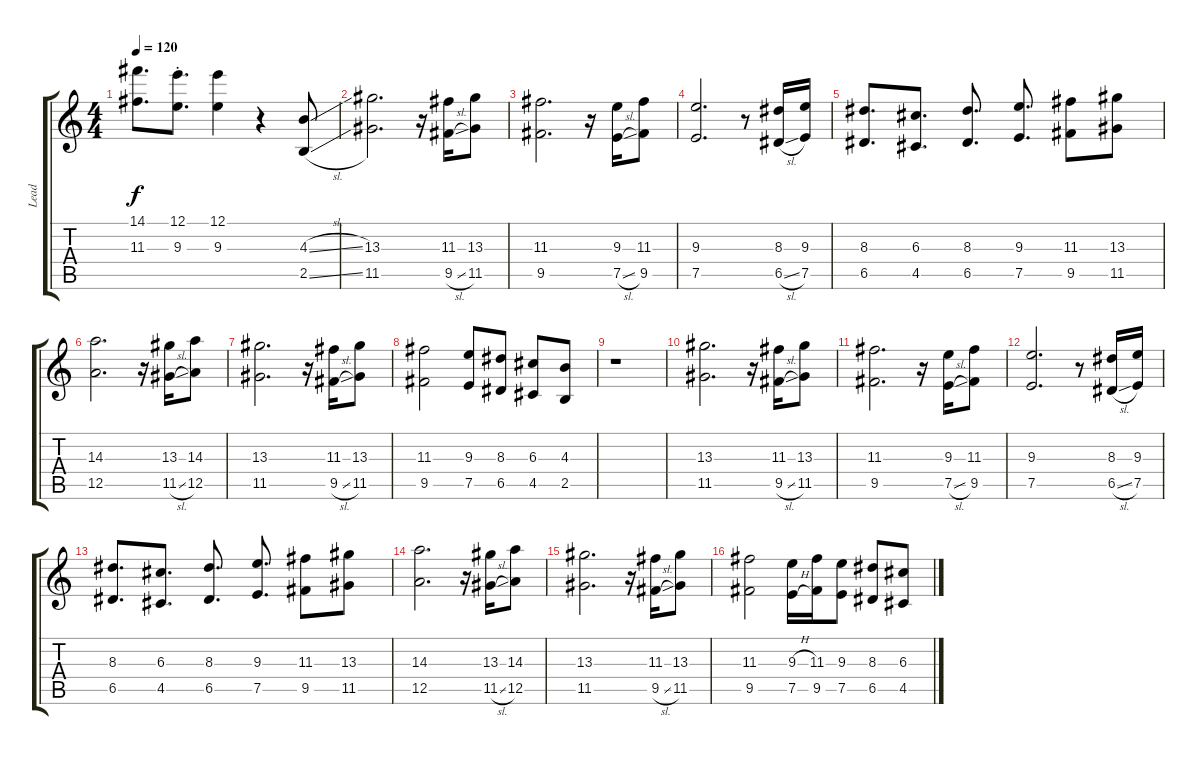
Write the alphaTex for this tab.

\track ("Lead" "Lead") {instrument acousticguitarsteel}
\staff {score tabs}
\tuning (E4 B3 G3 D3 A2 E2) {hide}
\ts (4 4)
\tempo 120
\clef g2
\ks c
(14.1 11.3).8{d dy f} (12.1{st} 9.3{st}).8{d} (12.1 9.3).4 r.4 (4.3{sl} 2.5{sl}).8 |
(13.3 11.5).2{d} r.16 (11.3 9.5{sl}).16 (13.3 11.5).8 |
(11.3 9.5).2{d} r.16 (9.3 7.5{sl}).16 (11.3 9.5).8 |
(9.3 7.5).2{d} r.8 (8.3 6.5{sl}).16 (9.3 7.5).16 |
(8.3 6.5).8{d} (6.3 4.5).8{d} (8.3 6.5).8{d} (9.3 7.5).8{d} (11.3 9.5).8 (13.3 11.5).8 |
(14.3 12.5).2{d} r.16 (13.3 11.5{sl}).16 (14.3 12.5).8 |
(13.3 11.5).2{d} r.16 (11.3 9.5{sl}).16 (13.3 11.5).8 |
(11.3 9.5).2 (9.3 7.5).8 (8.3 6.5).8 (6.3 4.5).8 (4.3 2.5).8 |
r.1 |
(13.3 11.5).2{d} r.16 (11.3 9.5{sl}).16 (13.3 11.5).8 |
(11.3 9.5).2{d} r.16 (9.3 7.5{sl}).16 (11.3 9.5).8 |
(9.3 7.5).2{d} r.8 (8.3 6.5{sl}).16 (9.3 7.5).16 |
(8.3 6.5).8{d} (6.3 4.5).8{d} (8.3 6.5).8{d} (9.3 7.5).8{d} (11.3 9.5).8 (13.3 11.5).8 |
(14.3 12.5).2{d} r.16 (13.3 11.5{sl}).16 (14.3 12.5).8 |
(13.3 11.5).2{d} r.16 (11.3 9.5{sl}).16 (13.3 11.5).8 |
(11.3 9.5).2 (9.3{h} 7.5{h}).16 (11.3 9.5).16 (9.3 7.5).8 (8.3 6.5).8 (6.3 4.5).8
